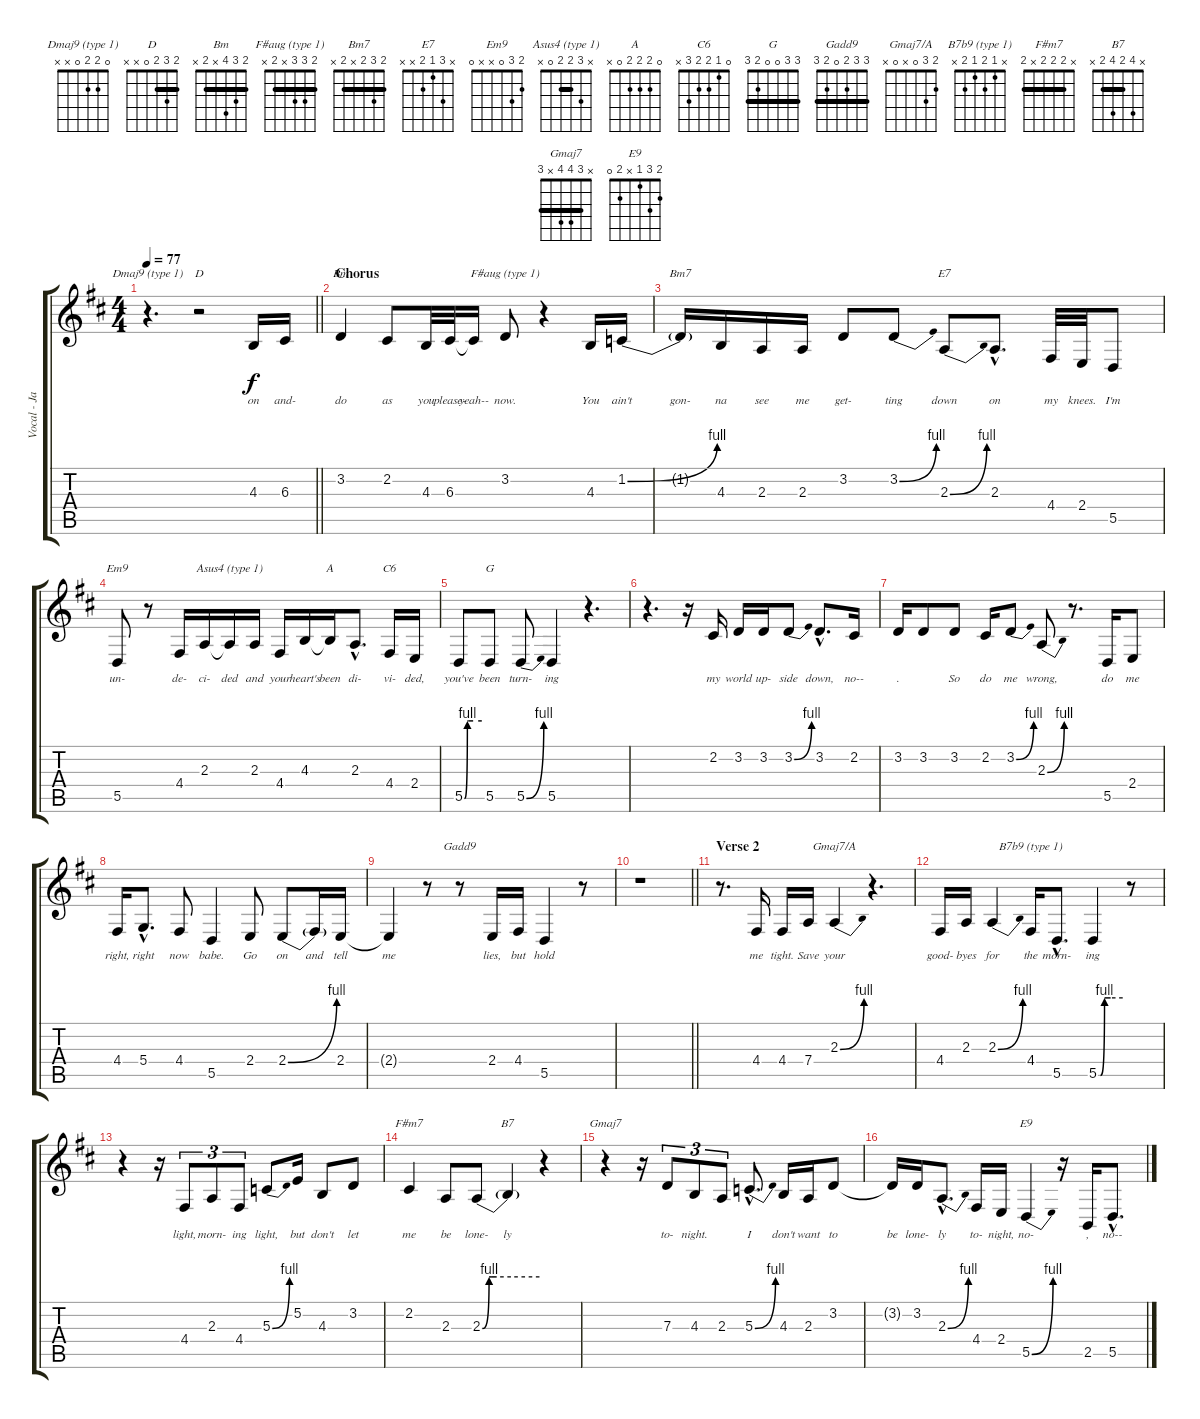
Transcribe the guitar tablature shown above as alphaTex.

\track ("Vocal - James Taylor" "Vocal - Ja") {instrument altosax}
\staff {score tabs}
\tuning (E4 B3 G3 D3 A2 E2) {hide}
\chord ("Dmaj9 (type 1)" 0 2 2 0 x x)
\chord ("D" 2 3 2 0 x x) {barre 2}
\chord ("Bm" 2 3 4 x 2 x) {barre 2}
\chord ("F#aug (type 1)" 2 3 3 x 2 x) {barre 2}
\chord ("Bm7" 2 3 2 x 2 x) {barre 2}
\chord ("E7" x 3 1 2 x x)
\chord ("Em9" 2 3 0 x x 0)
\chord ("Asus4 (type 1)" x 3 2 2 0 x) {barre 2}
\chord ("A" 0 2 2 2 0 x)
\chord ("C6" 0 1 2 2 3 x)
\chord ("G" 3 3 0 0 2 3) {barre 3}
\chord ("Gadd9" 3 3 2 0 2 3) {barre 3}
\chord ("Gmaj7/A" 2 3 0 x 0 x)
\chord ("B7b9 (type 1)" x 1 2 1 2 x)
\chord ("F#m7" x 2 2 2 x 2) {barre 2}
\chord ("B7" x 4 2 4 2 x) {barre 2}
\chord ("Gmaj7" x 3 4 4 x 3) {barre 3}
\chord ("E9" 2 3 1 x 2 0)
\ts (4 4)
\tempo 77
\clef g2
\barLineRight lightlight
\ks d
r.4{d ch "Dmaj9 (type 1)" dy f} r.2{ch "D"} 4.3.16{lyrics (0 "on") lyrics (1 "") lyrics (2 "") lyrics (3 "") lyrics (4 "")} 6.3.16{lyrics (0 "and-") lyrics (1 "") lyrics (2 "") lyrics (3 "") lyrics (4 "")} |
\section ("" "Chorus")
3.2.4{ch "Bm" lyrics (0 "do") lyrics (1 "") lyrics (2 "") lyrics (3 "") lyrics (4 "")} 2.2.8{lyrics (0 "as") lyrics (1 "") lyrics (2 "") lyrics (3 "") lyrics (4 "")} 4.3.32{lyrics (0 "you") lyrics (1 "") lyrics (2 "") lyrics (3 "") lyrics (4 "")} 6.3.32{lyrics (0 "please-") lyrics (1 "") lyrics (2 "") lyrics (3 "") lyrics (4 "")} 6.3{t}.16{lyrics (0 "yeah--") lyrics (1 "") lyrics (2 "") lyrics (3 "") lyrics (4 "")} 3.2.8{ch "F#aug (type 1)" lyrics (0 "now.") lyrics (1 "") lyrics (2 "") lyrics (3 "") lyrics (4 "")} r.4 4.3.16{lyrics (0 "You") lyrics (1 "") lyrics (2 "") lyrics (3 "") lyrics (4 "")} 1.2{be (bend 0 0 60 4)}.16{lyrics (0 "ain't") lyrics (1 "") lyrics (2 "") lyrics (3 "") lyrics (4 "")} |
1.2{t}.16{ch "Bm7" lyrics (0 "gon-") lyrics (1 "") lyrics (2 "") lyrics (3 "") lyrics (4 "")} 4.3.16{lyrics (0 "na") lyrics (1 "") lyrics (2 "") lyrics (3 "") lyrics (4 "")} 2.3.16{lyrics (0 "see") lyrics (1 "") lyrics (2 "") lyrics (3 "") lyrics (4 "")} 2.3.16{lyrics (0 "me") lyrics (1 "") lyrics (2 "") lyrics (3 "") lyrics (4 "")} 3.2.8{lyrics (0 "get-") lyrics (1 "") lyrics (2 "") lyrics (3 "") lyrics (4 "")} 3.2{be (bend 0 0 60 4)}.8{lyrics (0 "ting") lyrics (1 "") lyrics (2 "") lyrics (3 "") lyrics (4 "")} 2.3{be (bend 0 0 60 4)}.8{ch "E7" lyrics (0 "down") lyrics (1 "") lyrics (2 "") lyrics (3 "") lyrics (4 "")} 2.3{hac}.8{d lyrics (0 "on") lyrics (1 "") lyrics (2 "") lyrics (3 "") lyrics (4 "")} 4.4.32{lyrics (0 "my") lyrics (1 "") lyrics (2 "") lyrics (3 "") lyrics (4 "")} 2.4.32{lyrics (0 "knees.") lyrics (1 "") lyrics (2 "") lyrics (3 "") lyrics (4 "")} 5.5.8{lyrics (0 "I'm") lyrics (1 "") lyrics (2 "") lyrics (3 "") lyrics (4 "")} |
5.5.8{ch "Em9" lyrics (0 "un-") lyrics (1 "") lyrics (2 "") lyrics (3 "") lyrics (4 "")} r.8 4.4.16{lyrics (0 "de-") lyrics (1 "") lyrics (2 "") lyrics (3 "") lyrics (4 "")} 2.3.16{lyrics (0 "ci-") lyrics (1 "") lyrics (2 "") lyrics (3 "") lyrics (4 "")} 2.3{t}.16{ch "Asus4 (type 1)" lyrics (0 "ded") lyrics (1 "") lyrics (2 "") lyrics (3 "") lyrics (4 "")} 2.3.16{lyrics (0 "and") lyrics (1 "") lyrics (2 "") lyrics (3 "") lyrics (4 "")} 4.4.16{lyrics (0 "your") lyrics (1 "") lyrics (2 "") lyrics (3 "") lyrics (4 "")} 4.3.16{lyrics (0 "heart's") lyrics (1 "") lyrics (2 "") lyrics (3 "") lyrics (4 "")} 4.3{t}.16{ch "A" lyrics (0 "been") lyrics (1 "") lyrics (2 "") lyrics (3 "") lyrics (4 "")} 2.3{hac}.8{d lyrics (0 "di-") lyrics (1 "") lyrics (2 "") lyrics (3 "") lyrics (4 "")} 4.4.16{ch "C6" lyrics (0 "vi-") lyrics (1 "") lyrics (2 "") lyrics (3 "") lyrics (4 "")} 2.4.16{lyrics (0 "ded,") lyrics (1 "") lyrics (2 "") lyrics (3 "") lyrics (4 "")} |
5.5{be (custom 0 0 10 4 15 4 30 4 60 4)}.8{lyrics (0 "you've") lyrics (1 "") lyrics (2 "") lyrics (3 "") lyrics (4 "")} 5.5.8{ch "G" lyrics (0 "been") lyrics (1 "") lyrics (2 "") lyrics (3 "") lyrics (4 "")} 5.5{be (bend 0 0 60 4)}.8{lyrics (0 "turn-") lyrics (1 "") lyrics (2 "") lyrics (3 "") lyrics (4 "")} 5.5.4{lyrics (0 "ing") lyrics (1 "") lyrics (2 "") lyrics (3 "") lyrics (4 "")} r.4{d} |
r.4{d} r.16 2.2.16{lyrics (0 "my") lyrics (1 "") lyrics (2 "") lyrics (3 "") lyrics (4 "")} 3.2.16{lyrics (0 "world") lyrics (1 "") lyrics (2 "") lyrics (3 "") lyrics (4 "")} 3.2.16{lyrics (0 "up-") lyrics (1 "") lyrics (2 "") lyrics (3 "") lyrics (4 "")} 3.2{be (bend 0 0 60 4)}.8{lyrics (0 "side") lyrics (1 "") lyrics (2 "") lyrics (3 "") lyrics (4 "")} 3.2{hac}.8{d lyrics (0 "down,") lyrics (1 "") lyrics (2 "") lyrics (3 "") lyrics (4 "")} 2.2.16{lyrics (0 "no--") lyrics (1 "") lyrics (2 "") lyrics (3 "") lyrics (4 "")} |
3.2.16{lyrics (0 ".") lyrics (1 "") lyrics (2 "") lyrics (3 "") lyrics (4 "")} 3.2.8{lyrics (0 "") lyrics (1 "") lyrics (2 "") lyrics (3 "") lyrics (4 "")} 3.2.8{lyrics (0 "So") lyrics (1 "") lyrics (2 "") lyrics (3 "") lyrics (4 "")} 2.2.16{lyrics (0 "do") lyrics (1 "") lyrics (2 "") lyrics (3 "") lyrics (4 "")} 3.2{be (bend 0 0 60 4)}.8{lyrics (0 "me") lyrics (1 "") lyrics (2 "") lyrics (3 "") lyrics (4 "")} 2.3{be (bend 0 0 60 4)}.8{lyrics (0 "wrong,") lyrics (1 "") lyrics (2 "") lyrics (3 "") lyrics (4 "")} r.8{d} 5.5.16{lyrics (0 "do") lyrics (1 "") lyrics (2 "") lyrics (3 "") lyrics (4 "")} 2.4.8{lyrics (0 "me") lyrics (1 "") lyrics (2 "") lyrics (3 "") lyrics (4 "")} |
4.4.16{lyrics (0 "right,") lyrics (1 "") lyrics (2 "") lyrics (3 "") lyrics (4 "")} 5.4{hac}.8{d lyrics (0 "right") lyrics (1 "") lyrics (2 "") lyrics (3 "") lyrics (4 "")} 4.4.8{lyrics (0 "now") lyrics (1 "") lyrics (2 "") lyrics (3 "") lyrics (4 "")} 5.5.4{lyrics (0 "babe.") lyrics (1 "") lyrics (2 "") lyrics (3 "") lyrics (4 "")} 2.4.8{lyrics (0 "Go") lyrics (1 "") lyrics (2 "") lyrics (3 "") lyrics (4 "")} 2.4{be (bend 0 0 60 4)}.8{lyrics (0 "on") lyrics (1 "") lyrics (2 "") lyrics (3 "") lyrics (4 "")} 2.4{t}.16{lyrics (0 "and") lyrics (1 "") lyrics (2 "") lyrics (3 "") lyrics (4 "")} 2.4.16{lyrics (0 "tell") lyrics (1 "") lyrics (2 "") lyrics (3 "") lyrics (4 "")} |
2.4{t}.4{lyrics (0 "me") lyrics (1 "") lyrics (2 "") lyrics (3 "") lyrics (4 "")} r.8 r.8{ch "Gadd9"} 2.4.16{lyrics (0 "lies,") lyrics (1 "") lyrics (2 "") lyrics (3 "") lyrics (4 "")} 4.4.16{lyrics (0 "but") lyrics (1 "") lyrics (2 "") lyrics (3 "") lyrics (4 "")} 5.5.4{lyrics (0 "hold") lyrics (1 "") lyrics (2 "") lyrics (3 "") lyrics (4 "")} r.8 |
\barLineRight lightlight
r.1 |
\section ("" "Verse 2")
r.8{d} 4.4.16{lyrics (0 "me") lyrics (1 "") lyrics (2 "") lyrics (3 "") lyrics (4 "")} 4.4.16{lyrics (0 "tight.") lyrics (1 "") lyrics (2 "") lyrics (3 "") lyrics (4 "")} 7.4.16{lyrics (0 "Save") lyrics (1 "") lyrics (2 "") lyrics (3 "") lyrics (4 "")} 2.3{be (bend 0 0 60 4)}.4{ch "Gmaj7/A" lyrics (0 "your") lyrics (1 "") lyrics (2 "") lyrics (3 "") lyrics (4 "")} r.4{d} |
4.4.16{lyrics (0 "good-") lyrics (1 "") lyrics (2 "") lyrics (3 "") lyrics (4 "")} 2.3.16{lyrics (0 "byes") lyrics (1 "") lyrics (2 "") lyrics (3 "") lyrics (4 "")} 2.3{be (bend 0 0 60 4)}.4{lyrics (0 "for") lyrics (1 "") lyrics (2 "") lyrics (3 "") lyrics (4 "")} 4.4.16{ch "B7b9 (type 1)" lyrics (0 "the") lyrics (1 "") lyrics (2 "") lyrics (3 "") lyrics (4 "")} 5.5{hac}.8{d lyrics (0 "morn-") lyrics (1 "") lyrics (2 "") lyrics (3 "") lyrics (4 "")} 5.5{be (custom 0 0 5 0 15 4 30 4 60 4)}.4{lyrics (0 "ing") lyrics (1 "") lyrics (2 "") lyrics (3 "") lyrics (4 "")} r.8 |
r.4 r.16 4.4.8{tu (3 2) lyrics (0 "light,") lyrics (1 "") lyrics (2 "") lyrics (3 "") lyrics (4 "")} 2.3.8{tu (3 2) lyrics (0 "morn-") lyrics (1 "") lyrics (2 "") lyrics (3 "") lyrics (4 "")} 4.4.8{tu (3 2) lyrics (0 "ing") lyrics (1 "") lyrics (2 "") lyrics (3 "") lyrics (4 "")} 5.3{be (bend 0 0 60 4)}.8{lyrics (0 "light,") lyrics (1 "") lyrics (2 "") lyrics (3 "") lyrics (4 "")} 5.2.16{lyrics (0 "but") lyrics (1 "") lyrics (2 "") lyrics (3 "") lyrics (4 "")} 4.3.8{lyrics (0 "don't") lyrics (1 "") lyrics (2 "") lyrics (3 "") lyrics (4 "")} 3.2.8{lyrics (0 "let") lyrics (1 "") lyrics (2 "") lyrics (3 "") lyrics (4 "")} |
2.2.4{ch "F#m7" lyrics (0 "me") lyrics (1 "") lyrics (2 "") lyrics (3 "") lyrics (4 "")} 2.3.8{lyrics (0 "be") lyrics (1 "") lyrics (2 "") lyrics (3 "") lyrics (4 "")} 2.3{be (custom 0 0 7 4 10 4 15 4 30 4 60 4)}.8{lyrics (0 "lone-") lyrics (1 "") lyrics (2 "") lyrics (3 "") lyrics (4 "")} 2.3{t}.4{ch "B7" lyrics (0 "ly") lyrics (1 "") lyrics (2 "") lyrics (3 "") lyrics (4 "")} r.4 |
r.4{ch "Gmaj7"} r.16 7.3.8{tu (3 2) lyrics (0 "to-") lyrics (1 "") lyrics (2 "") lyrics (3 "") lyrics (4 "")} 4.3.8{tu (3 2) lyrics (0 "night.") lyrics (1 "") lyrics (2 "") lyrics (3 "") lyrics (4 "")} 2.3.8{tu (3 2) lyrics (0 "") lyrics (1 "") lyrics (2 "") lyrics (3 "") lyrics (4 "")} 5.3{be (bend 0 0 60 4) hac}.8{d lyrics (0 "I") lyrics (1 "") lyrics (2 "") lyrics (3 "") lyrics (4 "")} 4.3.16{lyrics (0 "don't") lyrics (1 "") lyrics (2 "") lyrics (3 "") lyrics (4 "")} 2.3.16{lyrics (0 "want") lyrics (1 "") lyrics (2 "") lyrics (3 "") lyrics (4 "")} 3.2.8{lyrics (0 "to") lyrics (1 "") lyrics (2 "") lyrics (3 "") lyrics (4 "")} |
3.2{t}.16{lyrics (0 "be") lyrics (1 "") lyrics (2 "") lyrics (3 "") lyrics (4 "")} 3.2.16{lyrics (0 "lone-") lyrics (1 "") lyrics (2 "") lyrics (3 "") lyrics (4 "")} 2.3{be (bend 0 0 60 4) hac}.8{d lyrics (0 "ly") lyrics (1 "") lyrics (2 "") lyrics (3 "") lyrics (4 "")} 4.4.16{lyrics (0 "to-") lyrics (1 "") lyrics (2 "") lyrics (3 "") lyrics (4 "")} 2.4.16{lyrics (0 "night,") lyrics (1 "") lyrics (2 "") lyrics (3 "") lyrics (4 "")} 5.5{be (bend 0 0 60 4)}.4{ch "E9" lyrics (0 "no-") lyrics (1 "") lyrics (2 "") lyrics (3 "") lyrics (4 "")} r.16 2.5.16{lyrics (0 ",") lyrics (1 "") lyrics (2 "") lyrics (3 "") lyrics (4 "")} 5.5{hac}.8{d lyrics (0 "no--") lyrics (1 "") lyrics (2 "") lyrics (3 "") lyrics (4 "")}
